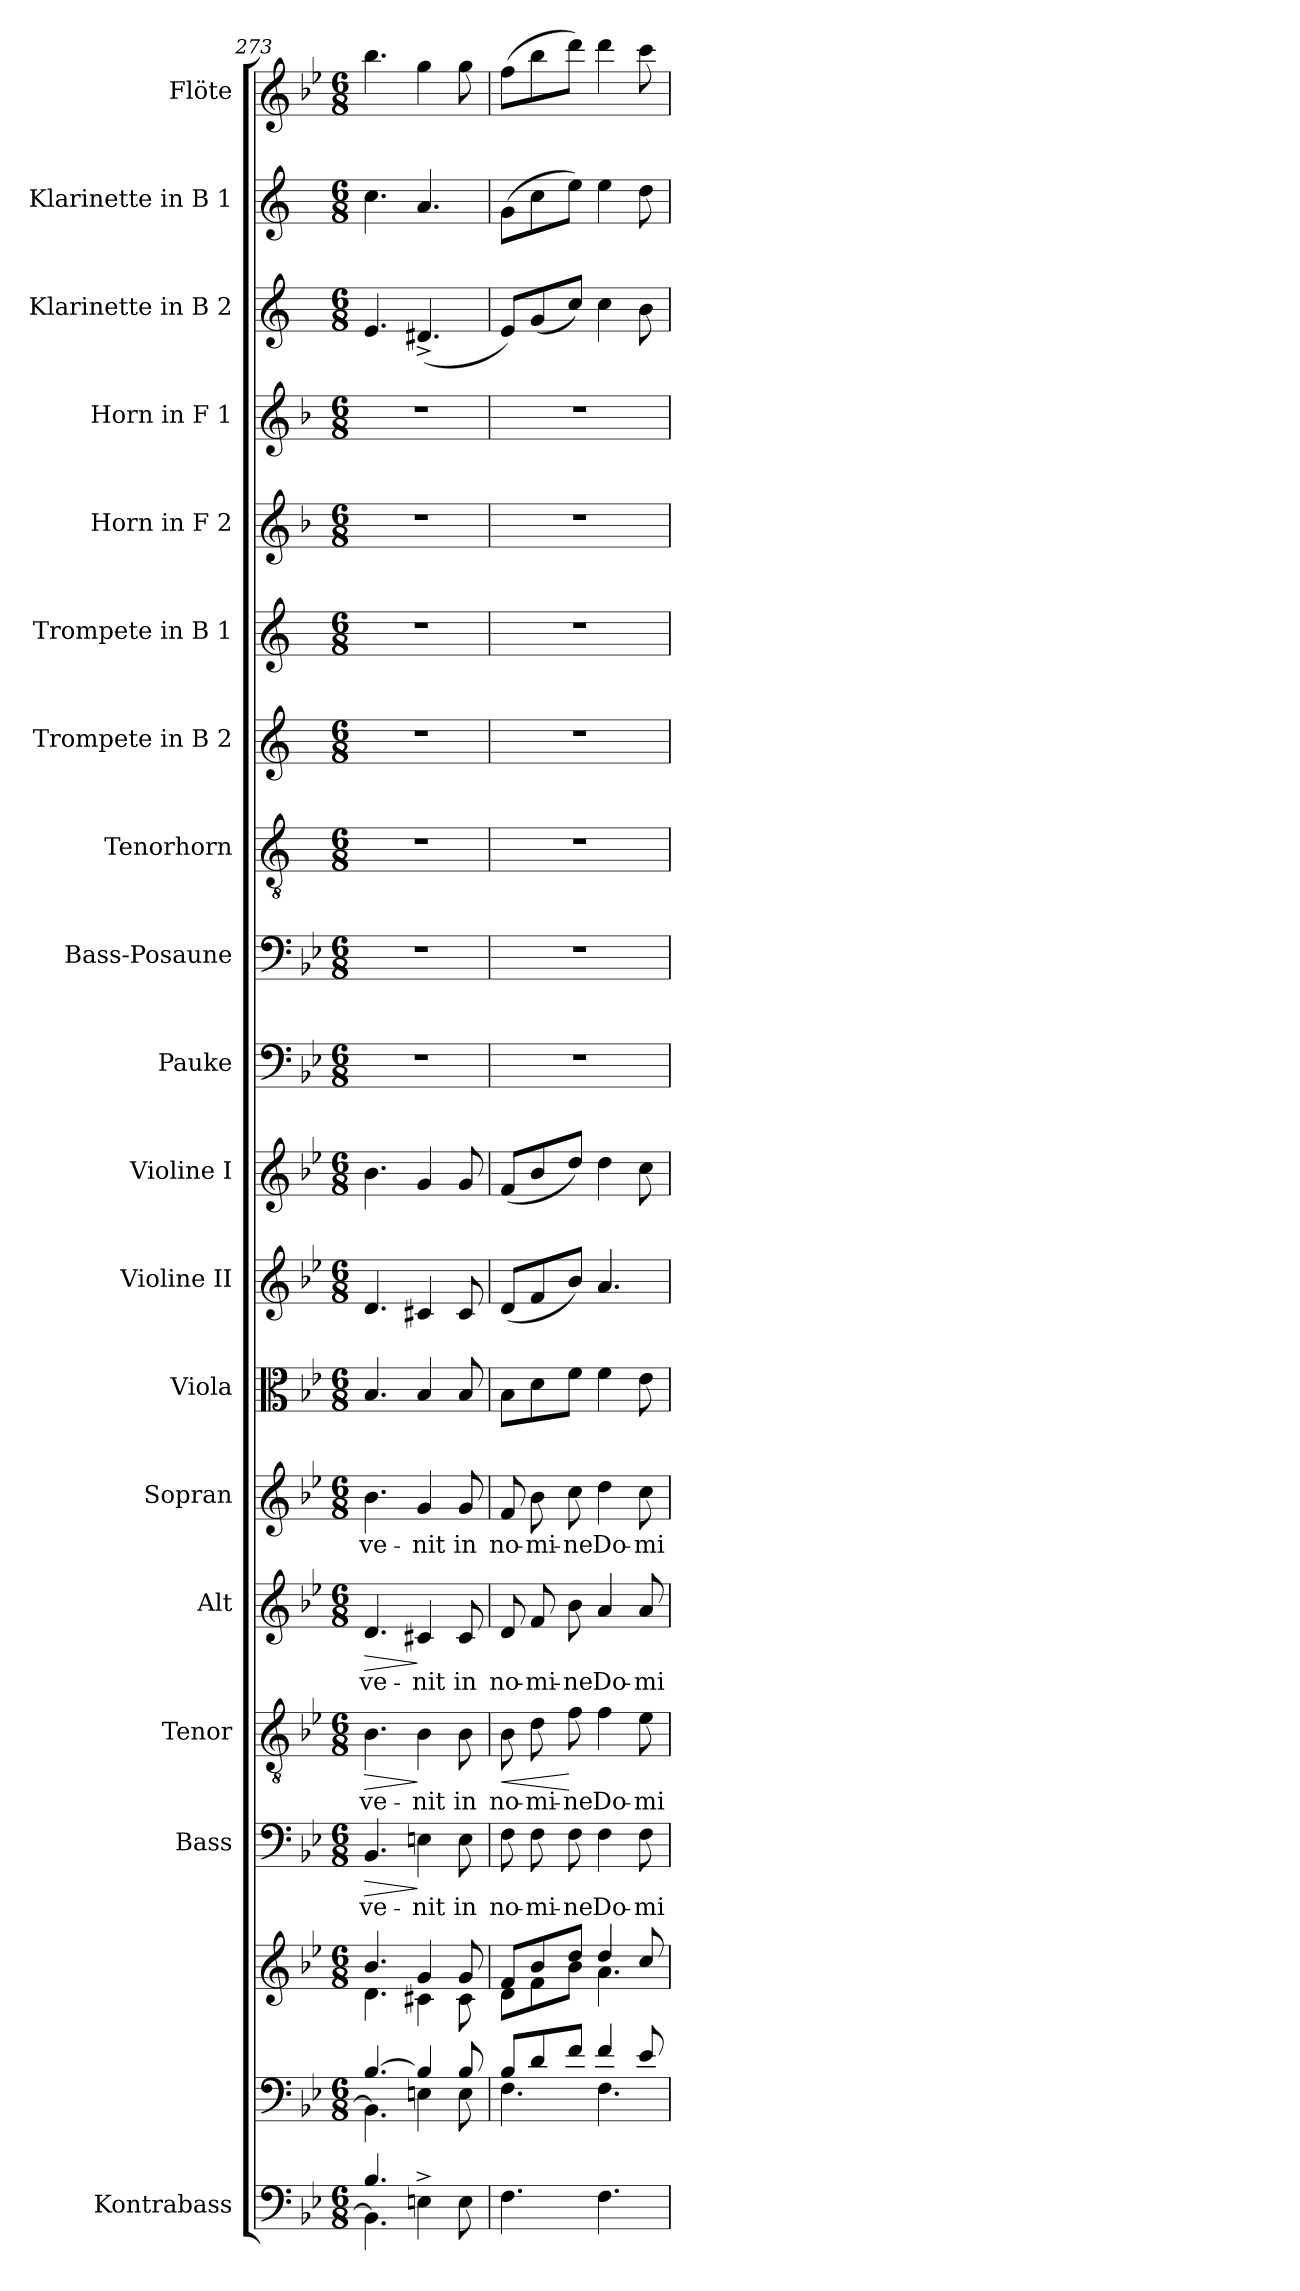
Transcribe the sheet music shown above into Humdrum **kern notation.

**kern	**kern	**kern	**kern	**text	**dynam	**kern	**text	**dynam	**kern	**text	**dynam	**kern	**text	**kern	**kern	**kern	**kern	**kern	**kern	**kern	**kern	**kern	**kern	**kern	**kern	**kern
*part19	*part18	*part18	*part17	*part17	*part17	*part16	*part16	*part16	*part15	*part15	*part15	*part14	*part14	*part13	*part12	*part11	*part10	*part9	*part8	*part7	*part6	*part5	*part4	*part3	*part2	*part1
*staff20	*staff19	*staff18	*staff17	*staff17	*staff17	*staff16	*staff16	*staff16	*staff15	*staff15	*staff15	*staff14	*staff14	*staff13	*staff12	*staff11	*staff10	*staff9	*staff8	*staff7	*staff6	*staff5	*staff4	*staff3	*staff2	*staff1
*I"Kontrabass	*	*	*I"Bass	*	*	*I"Tenor	*	*	*I"Alt	*	*	*I"Sopran	*	*I"Viola	*I"Violine II	*I"Violine I	*I"Pauke	*I"Bass-Posaune	*I"Tenorhorn	*I"Trompete in B 2	*I"Trompete in B 1	*I"Horn in F 2	*I"Horn in F 1	*I"Klarinette in B 2	*I"Klarinette in B 1	*I"Flöte
*I'Kb.	*	*	*I'B	*	*	*I'T	*	*	*I'A	*	*	*I'S	*	*I'Vla.	*I'Vl. II	*I'Vl. I	*I'Pk.	*I'B. Pos.	*I'T	*	*	*I'Hrn. 2	*I'Hrn. 1	*	*	*I'Fl.
*clefF4	*clefF4	*clefG2	*clefF4	*	*	*clefGv2	*	*	*clefG2	*	*	*clefG2	*	*clefC3	*clefG2	*clefG2	*clefF4	*clefF4	*clefGv2	*clefG2	*clefG2	*clefG2	*clefG2	*clefG2	*clefG2	*clefG2
*ITrd7c12	*	*	*	*	*	*	*	*	*	*	*	*	*	*	*	*	*	*	*ITrd1c2	*ITrd1c2	*ITrd1c2	*ITrd4c7	*ITrd4c7	*ITrd1c2	*ITrd1c2	*
*k[b-e-]	*k[b-e-]	*k[b-e-]	*k[b-e-]	*	*	*k[b-e-]	*	*	*k[b-e-]	*	*	*k[b-e-]	*	*k[b-e-]	*k[b-e-]	*k[b-e-]	*k[b-e-]	*k[b-e-]	*k[b-e-]	*k[b-e-]	*k[b-e-]	*k[b-e-]	*k[b-e-]	*k[b-e-]	*k[b-e-]	*k[b-e-]
*B-:	*B-:	*B-:	*B-:	*	*	*B-:	*	*	*B-:	*	*	*B-:	*	*B-:	*B-:	*B-:	*B-:	*B-:	*B-:	*B-:	*B-:	*B-:	*B-:	*B-:	*B-:	*B-:
*M6/8	*M6/8	*M6/8	*M6/8	*	*	*M6/8	*	*	*M6/8	*	*	*M6/8	*	*M6/8	*M6/8	*M6/8	*M6/8	*M6/8	*M6/8	*M6/8	*M6/8	*M6/8	*M6/8	*M6/8	*M6/8	*M6/8
=273	=273	=273	=273	=273	=273	=273	=273	=273	=273	=273	=273	=273	=273	=273	=273	=273	=273	=273	=273	=273	=273	=273	=273	=273	=273	=273
*^	*^	*^	*	*	*	*	*	*	*	*	*	*	*	*	*	*	*	*	*	*	*	*	*	*	*	*
!	!	!	!	!	!	!	!LO:LY:b	!LO:HP:b	!	!LO:LY:b	!LO:HP:b	!	!LO:LY:b	!LO:HP:b	!	!LO:LY:b	!	!	!	!	!	!	!	!	!	!	!	!	!
4.BB-/	4.BBB-\]	[>4.B-/	4.BB-\]	4.b-/	4.d\	4.BB-/	ve-	>	4.B-\	ve-	>	4.d/	ve-	>	4.b-\	ve-	4.B-/	4.d/	4.b-\	2.r	2.r	2.r	2.r	2.r	2.r	2.r	4.d/	4.b-\	4.bb-\
!	!	!	!	!	!	!	!LO:LY:b	!	!	!LO:LY:b	!	!	!LO:LY:b	!	!	!LO:LY:b	!	!	!	!	!	!	!	!	!	!	!	!	!
4.ryy	4EEn^>\	4B-/]	4En\	4g/	4c#X\	4En\	-nit	]	4B-\	-nit	]	4c#X/	-nit	]	4g/	-nit	4B-/	4c#X/	4g/	.	.	.	.	.	.	.	(<4.c#X^</	4.g/	4gg\
!	!	!	!	!	!	!	!LO:LY:b	!	!	!LO:LY:b	!	!	!LO:LY:b	!	!	!LO:LY:b	!	!	!	!	!	!	!	!	!	!	!	!	!
.	8EE\	8B-/	8E\	8g/	8c#\	8E\	in	.	8B-\	in	.	8c#/	in	.	8g/	in	8B-/	8c#/	8g/	.	.	.	.	.	.	.	.	.	8gg\
=274	=274	=274	=274	=274	=274	=274	=274	=274	=274	=274	=274	=274	=274	=274	=274	=274	=274	=274	=274	=274	=274	=274	=274	=274	=274	=274	=274	=274	=274
!	!	!	!	!	!	!	!LO:LY:b	!	!	!LO:LY:b	!LO:HP:b	!	!LO:LY:b	!	!	!LO:LY:b	!	!	!	!	!	!	!	!	!	!	!	!	!
*v	*v	*	*	*	*	*	*	*	*	*	*	*	*	*	*	*	*	*	*	*	*	*	*	*	*	*	*	*	*
4.FF\	8B-/L	4.F\	8f/L	8d\L	8F\	no-	.	8B-\	no-	<	8d/	no-	.	8f/	no-	8B-\L	(<8d/L	(<8f/L	2.r	2.r	2.r	2.r	2.r	2.r	2.r	8d/L)	(>8f\L	(>8ff\L
!	!	!	!	!	!	!LO:LY:b	!	!	!LO:LY:b	!	!	!LO:LY:b	!	!	!LO:LY:b	!	!	!	!	!	!	!	!	!	!	!	!	!
.	8d/	.	8b-/	8f\	8F\	-mi-	.	8d\	-mi-	.	8f/	-mi-	.	8b-\	-mi-	8d\	8f/	8b-/	.	.	.	.	.	.	.	(<8f/	8b-\	8bb-\
!	!	!	!	!	!	!LO:LY:b	!	!	!LO:LY:b	!	!	!LO:LY:b	!	!	!LO:LY:b	!	!	!	!	!	!	!	!	!	!	!	!	!
.	8f/J	.	8dd/J	8b-\J	8F\	-ne	.	8f\	-ne	[	8b-\	-ne	.	8cc\	-ne	8f\J	8b-/J)	8dd/J)	.	.	.	.	.	.	.	8b-/J)	8dd\J)	8ddd\J)
!	!	!	!	!	!	!LO:LY:b	!	!	!LO:LY:b	!	!	!LO:LY:b	!	!	!LO:LY:b	!	!	!	!	!	!	!	!	!	!	!	!	!
4.FF\	4f/	4.F\	4dd/	4.a\	4F\	Do-	.	4f\	Do-	.	4a/	Do-	.	4dd\	Do-	4f\	4.a/	4dd\	.	.	.	.	.	.	.	4b-\	4dd\	4ddd\
!	!	!	!	!	!	!LO:LY:b	!	!	!LO:LY:b	!	!	!LO:LY:b	!	!	!LO:LY:b	!	!	!	!	!	!	!	!	!	!	!	!	!
.	8e-/	.	8cc/	.	8F\	-mi-	.	8e-\	-mi-	.	8a/	-mi-	.	8cc\	-mi-	8e-\	.	8cc\	.	.	.	.	.	.	.	8a\	8cc\	8ccc\
*	*v	*v	*	*	*	*	*	*	*	*	*	*	*	*	*	*	*	*	*	*	*	*	*	*	*	*	*	*
*	*	*v	*v	*	*	*	*	*	*	*	*	*	*	*	*	*	*	*	*	*	*	*	*	*	*	*	*
=	=	=	=	=	=	=	=	=	=	=	=	=	=	=	=	=	=	=	=	=	=	=	=	=	=	=
*-	*-	*-	*-	*-	*-	*-	*-	*-	*-	*-	*-	*-	*-	*-	*-	*-	*-	*-	*-	*-	*-	*-	*-	*-	*-	*-
